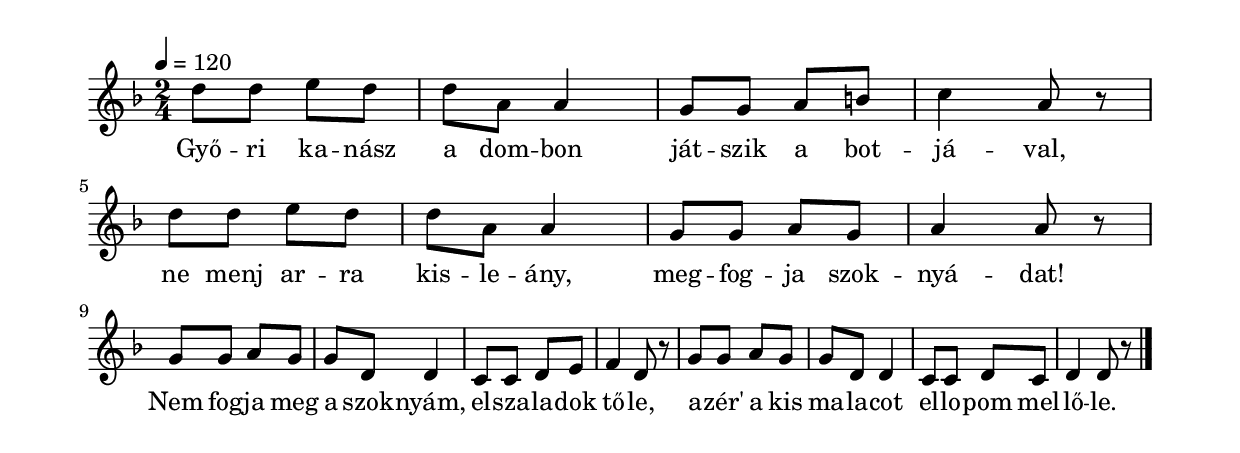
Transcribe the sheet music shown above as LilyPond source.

\paper {
  indent = 0\mm
  line-width = 180\mm
  oddHeaderMarkup = ""
  evenHeaderMarkup = ""
  oddFooterMarkup = ""
  evenFooterMarkup = ""
}

\score{
\relative c' {
\numericTimeSignature
\time 2/4
\key d \minor
\tempo 4 = 120
d'8 d e d d a a4 g8 g a b c4 a8 r
d d e d d a a4 g8 g a g a4 a8 r\break
g g a g g d d4 c8 c d e f4 d8 r
g g a g g d d4 c8 c d c d4 d8 r\bar "|."
} 
\addlyrics {
  Győ -- ri ka -- nász a dom -- bon ját -- szik a bot -- já -- val,
  ne menj ar -- ra kis -- le -- ány, meg -- fog -- ja szok -- nyá -- dat!
  Nem fog -- ja meg a szok -- nyám, el -- sza -- la -- dok tő -- le,
  a -- zér' a kis ma -- la -- cot el -- lo -- pom mel -- lő -- le.
  } 

\midi { }
\layout { }
}

\version "2.17.4"